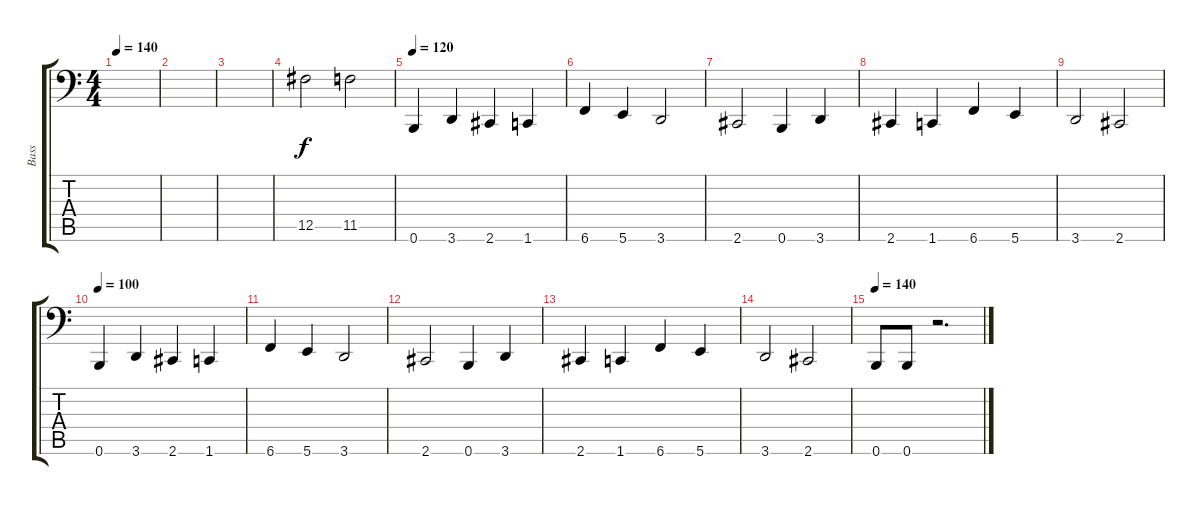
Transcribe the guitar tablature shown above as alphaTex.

\track ("Bass" "Bass") {instrument electricbasspick}
\staff {score tabs}
\tuning (Db3 Ab2 E2 B1 Gb1 B0) {hide}
\ts (4 4)
\tempo 140
\clef f4
\ks c
|
|
|
12.5.2 11.5.2 |
\tempo 120
0.6.4 3.6.4 2.6.4 1.6.4 |
6.6.4 5.6.4 3.6.2 |
2.6.2 0.6.4 3.6.4 |
2.6.4 1.6.4 6.6.4 5.6.4 |
3.6.2 2.6.2 |
\tempo 100
0.6.4 3.6.4 2.6.4 1.6.4 |
6.6.4 5.6.4 3.6.2 |
2.6.2 0.6.4 3.6.4 |
2.6.4 1.6.4 6.6.4 5.6.4 |
3.6.2 2.6.2 |
\tempo 140
0.6.8 0.6.8 r.2{d}
